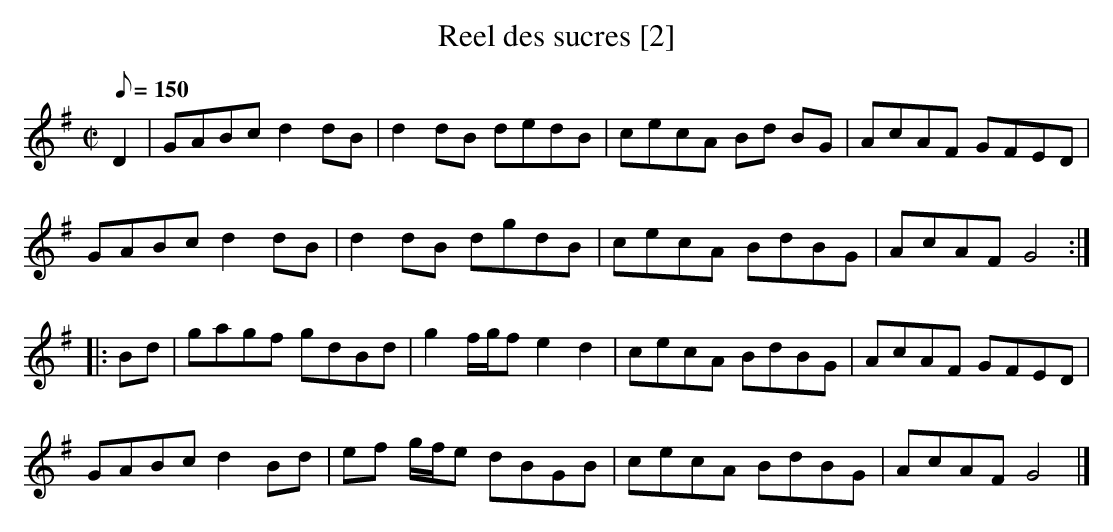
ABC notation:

X:1
T:Reel des sucres [2]
L:1/8
Q:150
M:C|
K:G
D2 | GABc d2 dB | d2 dB dedB | cecA Bd BG | AcAF GFED |
GABc d2 dB | d2 dB dgdB | cecA BdBG | AcAF G4 :|
|:Bd | gagf gdBd | g2 f/g/f e2 d2 |cecA BdBG | AcAF GFED |
GABc d2 Bd |ef g/f/e dBGB |cecA BdBG | AcAF G4 |]
